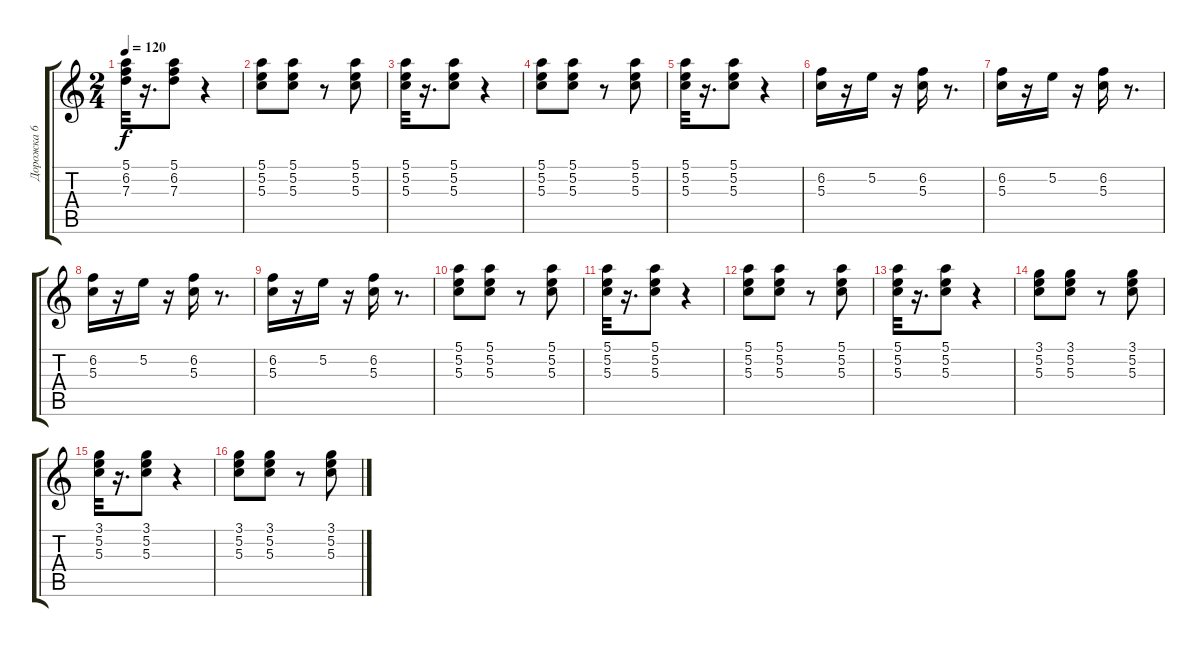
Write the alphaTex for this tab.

\track ("Дорожка 6" "Дорожка 6") {instrument acousticguitarsteel}
\staff {score tabs}
\tuning (E4 B3 G3 D3 A2 E2) {hide}
\ts (2 4)
\tempo 120
\clef g2
\ks c
(5.1 6.2 7.3).32{dy f} r.16{d} (5.1 6.2 7.3).8 r.4 |
(5.1 5.2 5.3).8 (5.1 5.2 5.3).8 r.8 (5.1 5.2 5.3).8 |
(5.1 5.2 5.3).32 r.16{d} (5.1 5.2 5.3).8 r.4 |
(5.1 5.2 5.3).8 (5.1 5.2 5.3).8 r.8 (5.1 5.2 5.3).8 |
(5.1 5.2 5.3).32 r.16{d} (5.1 5.2 5.3).8 r.4 |
(6.2 5.3).16 r.16 5.2.16 r.16 (6.2 5.3).16 r.8{d} |
(6.2 5.3).16 r.16 5.2.16 r.16 (6.2 5.3).16 r.8{d} |
(6.2 5.3).16 r.16 5.2.16 r.16 (6.2 5.3).16 r.8{d} |
(6.2 5.3).16 r.16 5.2.16 r.16 (6.2 5.3).16 r.8{d} |
(5.1 5.2 5.3).8 (5.1 5.2 5.3).8 r.8 (5.1 5.2 5.3).8 |
(5.1 5.2 5.3).32 r.16{d} (5.1 5.2 5.3).8 r.4 |
(5.1 5.2 5.3).8 (5.1 5.2 5.3).8 r.8 (5.1 5.2 5.3).8 |
(5.1 5.2 5.3).32 r.16{d} (5.1 5.2 5.3).8 r.4 |
(3.1 5.2 5.3).8 (3.1 5.2 5.3).8 r.8 (3.1 5.2 5.3).8 |
(3.1 5.2 5.3).32 r.16{d} (3.1 5.2 5.3).8 r.4 |
(3.1 5.2 5.3).8 (3.1 5.2 5.3).8 r.8 (3.1 5.2 5.3).8
